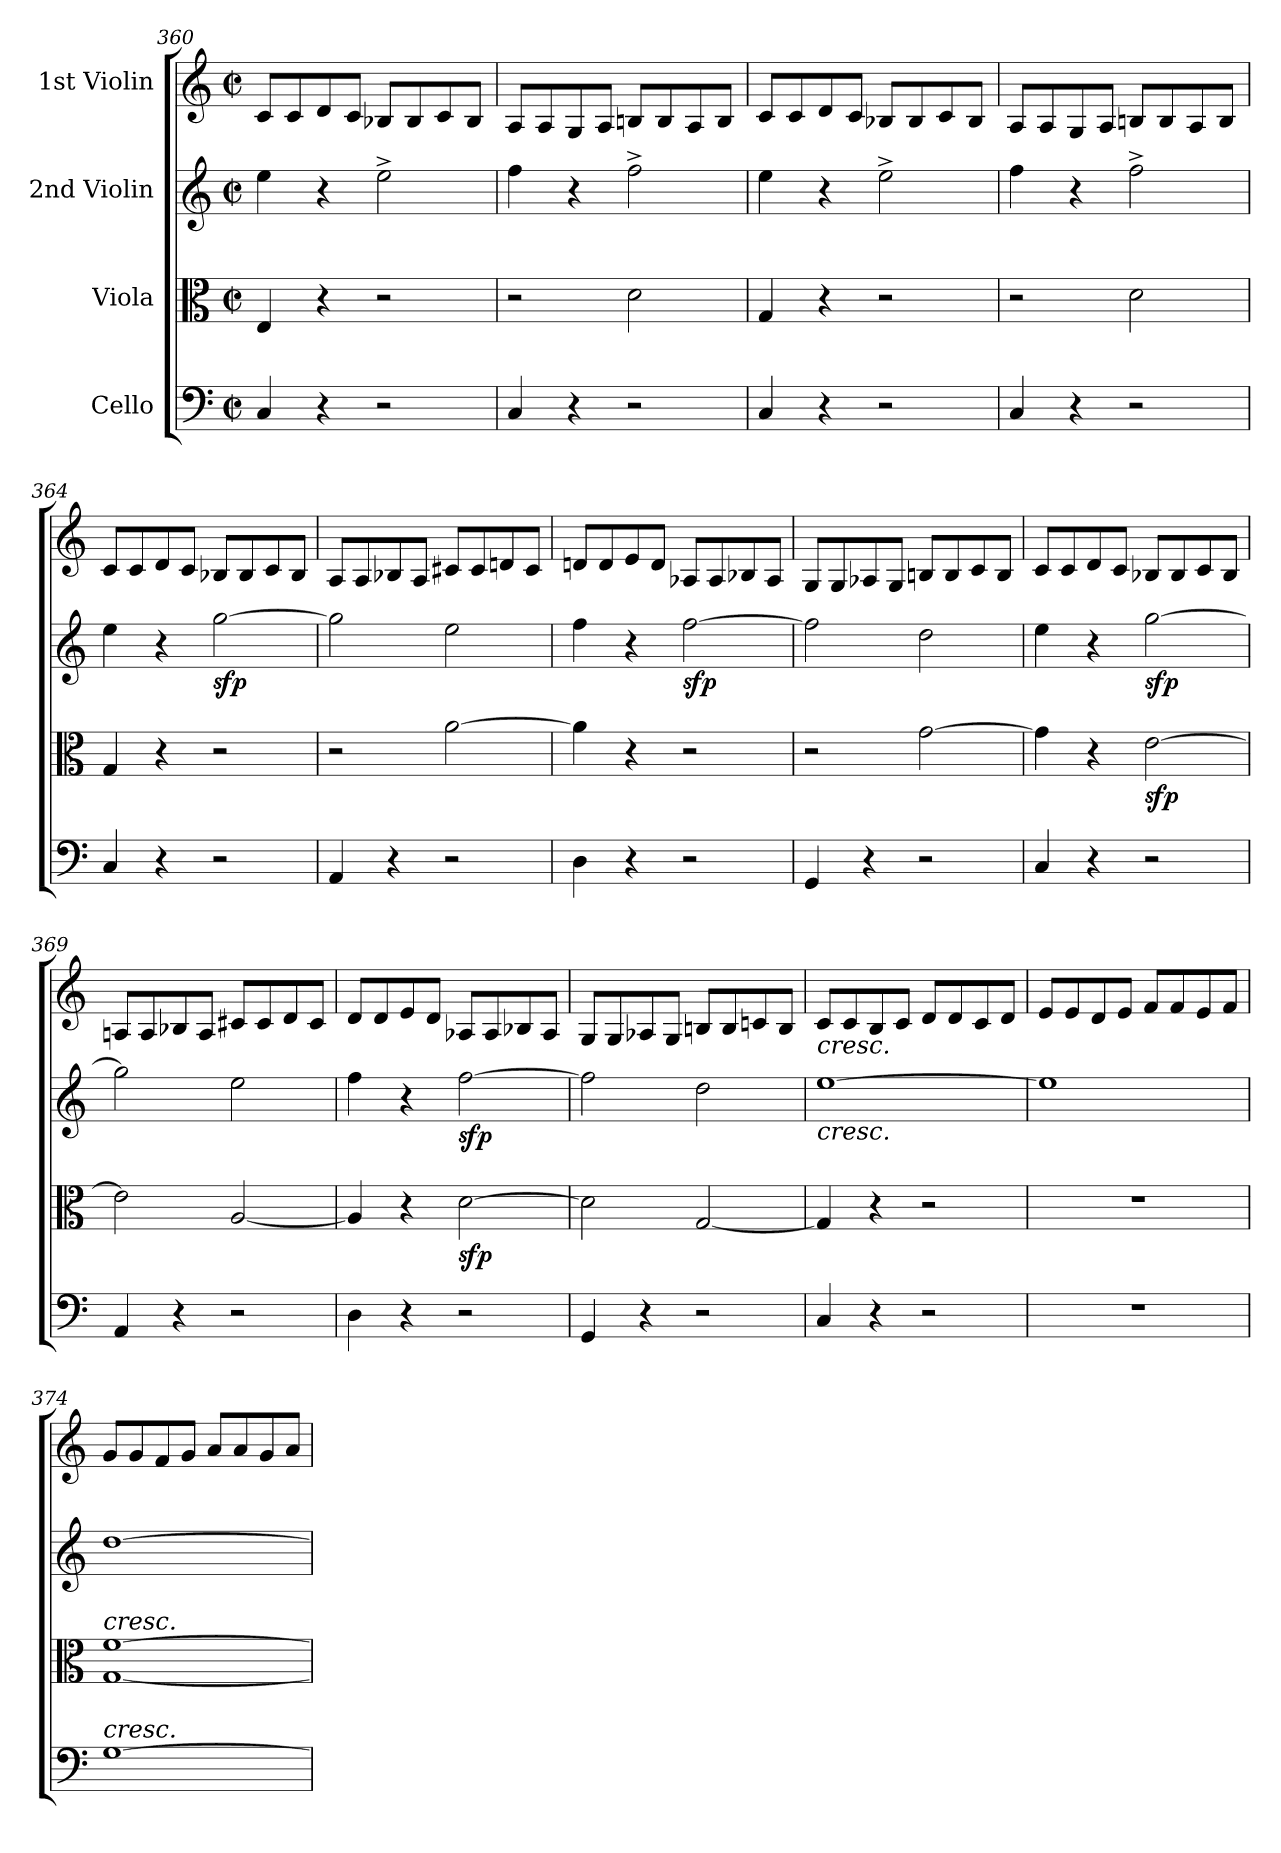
**kern	**kern	**dynam	**kern	**dynam	**kern
*part4	*part3	*part3	*part2	*part2	*part1
*staff4	*staff3	*staff3	*staff2	*staff2	*staff1
*I"Cello	*I"Viola	*	*I"2nd Violin	*	*I"1st Violin
*clefF4	*clefC3	*	*clefG2	*	*clefG2
*k[]	*k[]	*	*k[]	*	*k[]
*M2/2	*M2/2	*	*M2/2	*	*M2/2
*met(c|)	*met(c|)	*	*met(c|)	*	*met(c|)
=360	=360	=360	=360	=360	=360
4C/	4E/	.	4ee\	.	8c/L
.	.	.	.	.	8c/
4r	4r	.	4r	.	8d/
.	.	.	.	.	8c/J
2r	2r	.	2ee^\	.	8B-X/L
.	.	.	.	.	8B-/
.	.	.	.	.	8c/
.	.	.	.	.	8B-/J
=361	=361	=361	=361	=361	=361
4C/	2r	.	4ff\	.	8A/L
.	.	.	.	.	8A/
4r	.	.	4r	.	8G/
.	.	.	.	.	8A/J
2r	2d\	.	2ff^\	.	8Bn/L
.	.	.	.	.	8B/
.	.	.	.	.	8A/
.	.	.	.	.	8B/J
=362	=362	=362	=362	=362	=362
4C/	4G/	.	4ee\	.	8c/L
.	.	.	.	.	8c/
4r	4r	.	4r	.	8d/
.	.	.	.	.	8c/J
2r	2r	.	2ee^\	.	8B-X/L
.	.	.	.	.	8B-/
.	.	.	.	.	8c/
.	.	.	.	.	8B-/J
!!LO:LB:g=z
=363	=363	=363	=363	=363	=363
4C/	2r	.	4ff\	.	8A/L
.	.	.	.	.	8A/
4r	.	.	4r	.	8G/
.	.	.	.	.	8A/J
2r	2d\	.	2ff^\	.	8Bn/L
.	.	.	.	.	8B/
.	.	.	.	.	8A/
.	.	.	.	.	8B/J
=364	=364	=364	=364	=364	=364
4C/	4G/	.	4ee\	.	8c/L
.	.	.	.	.	8c/
4r	4r	.	4r	.	8d/
.	.	.	.	.	8c/J
!	!	!	!	!LO:DY:b	!
2r	2r	.	[2gg\	sfp	8B-X/L
.	.	.	.	.	8B-/
.	.	.	.	.	8c/
.	.	.	.	.	8B-/J
=365	=365	=365	=365	=365	=365
4AA/	2r	.	2gg\]	.	8A/L
.	.	.	.	.	8A/
4r	.	.	.	.	8B-X/
.	.	.	.	.	8A/J
2r	[2a\	.	2ee\	.	8c#X/L
.	.	.	.	.	8c#/
.	.	.	.	.	8dn/
.	.	.	.	.	8c#/J
!!LO:PB:g=z
=366	=366	=366	=366	=366	=366
4D\	4a\]	.	4ff\	.	8dn/L
.	.	.	.	.	8d/
4r	4r	.	4r	.	8e/
.	.	.	.	.	8d/J
!	!	!	!	!LO:DY:b	!
2r	2r	.	[2ff\	sfp	8A-X/L
.	.	.	.	.	8A-/
.	.	.	.	.	8B-X/
.	.	.	.	.	8A-/J
!!LO:LB:g=z
=367	=367	=367	=367	=367	=367
4GG/	2r	.	2ff\]	.	8G/L
.	.	.	.	.	8G/
4r	.	.	.	.	8A-X/
.	.	.	.	.	8G/J
2r	[2g\	.	2dd\	.	8Bn/L
.	.	.	.	.	8B/
.	.	.	.	.	8c/
.	.	.	.	.	8B/J
=368	=368	=368	=368	=368	=368
4C/	4g\]	.	4ee\	.	8c/L
.	.	.	.	.	8c/
4r	4r	.	4r	.	8d/
.	.	.	.	.	8c/J
!	!	!LO:DY:b	!	!LO:DY:b	!
2r	[2e\	sfp	[2gg\	sfp	8B-X/L
.	.	.	.	.	8B-/
.	.	.	.	.	8c/
.	.	.	.	.	8B-/J
=369	=369	=369	=369	=369	=369
4AA/	2e\]	.	2gg\]	.	8An/L
.	.	.	.	.	8A/
4r	.	.	.	.	8B-X/
.	.	.	.	.	8A/J
2r	[2A/	.	2ee\	.	8c#X/L
.	.	.	.	.	8c#/
.	.	.	.	.	8d/
.	.	.	.	.	8c#/J
!!LO:PB:g=z
=370	=370	=370	=370	=370	=370
4D\	4A/]	.	4ff\	.	8d/L
.	.	.	.	.	8d/
4r	4r	.	4r	.	8e/
.	.	.	.	.	8d/J
!	!	!LO:DY:b	!	!LO:DY:b	!
2r	[2d\	sfp	[2ff\	sfp	8A-X/L
.	.	.	.	.	8A-/
.	.	.	.	.	8B-X/
.	.	.	.	.	8A-/J
=371	=371	=371	=371	=371	=371
4GG/	2d\]	.	2ff\]	.	8G/L
.	.	.	.	.	8G/
4r	.	.	.	.	8A-X/
.	.	.	.	.	8G/J
2r	[2G/	.	2dd\	.	8Bn/L
.	.	.	.	.	8B/
.	.	.	.	.	8cn/
.	.	.	.	.	8B/J
=372	=372	=372	=372	=372	=372
!	!	!	!	!	!LO:TX:b:i:t=cresc.
!	!	!	!LO:TX:b:i:t=cresc.	!	!
4C/	4G/]	.	[1ee	.	8c/L
.	.	.	.	.	8c/
4r	4r	.	.	.	8B/
.	.	.	.	.	8c/J
2r	2r	.	.	.	8d/L
.	.	.	.	.	8d/
.	.	.	.	.	8c/
.	.	.	.	.	8d/J
=373	=373	=373	=373	=373	=373
1r	1r	.	1ee]	.	8e/L
.	.	.	.	.	8e/
.	.	.	.	.	8d/
.	.	.	.	.	8e/J
.	.	.	.	.	8f/L
.	.	.	.	.	8f/
.	.	.	.	.	8e/
.	.	.	.	.	8f/J
!!LO:LB:g=z
=374	=374	=374	=374	=374	=374
!	!LO:TX:a:i:t=cresc.	!	!	!	!
!LO:TX:a:i:t=cresc.	!	!	!	!	!
[1G	[1G [1f	.	[1dd	.	8g/L
.	.	.	.	.	8g/
.	.	.	.	.	8f/
.	.	.	.	.	8g/J
.	.	.	.	.	8a/L
.	.	.	.	.	8a/
.	.	.	.	.	8g/
.	.	.	.	.	8a/J
=	=	=	=	=	=
*-	*-	*-	*-	*-	*-
